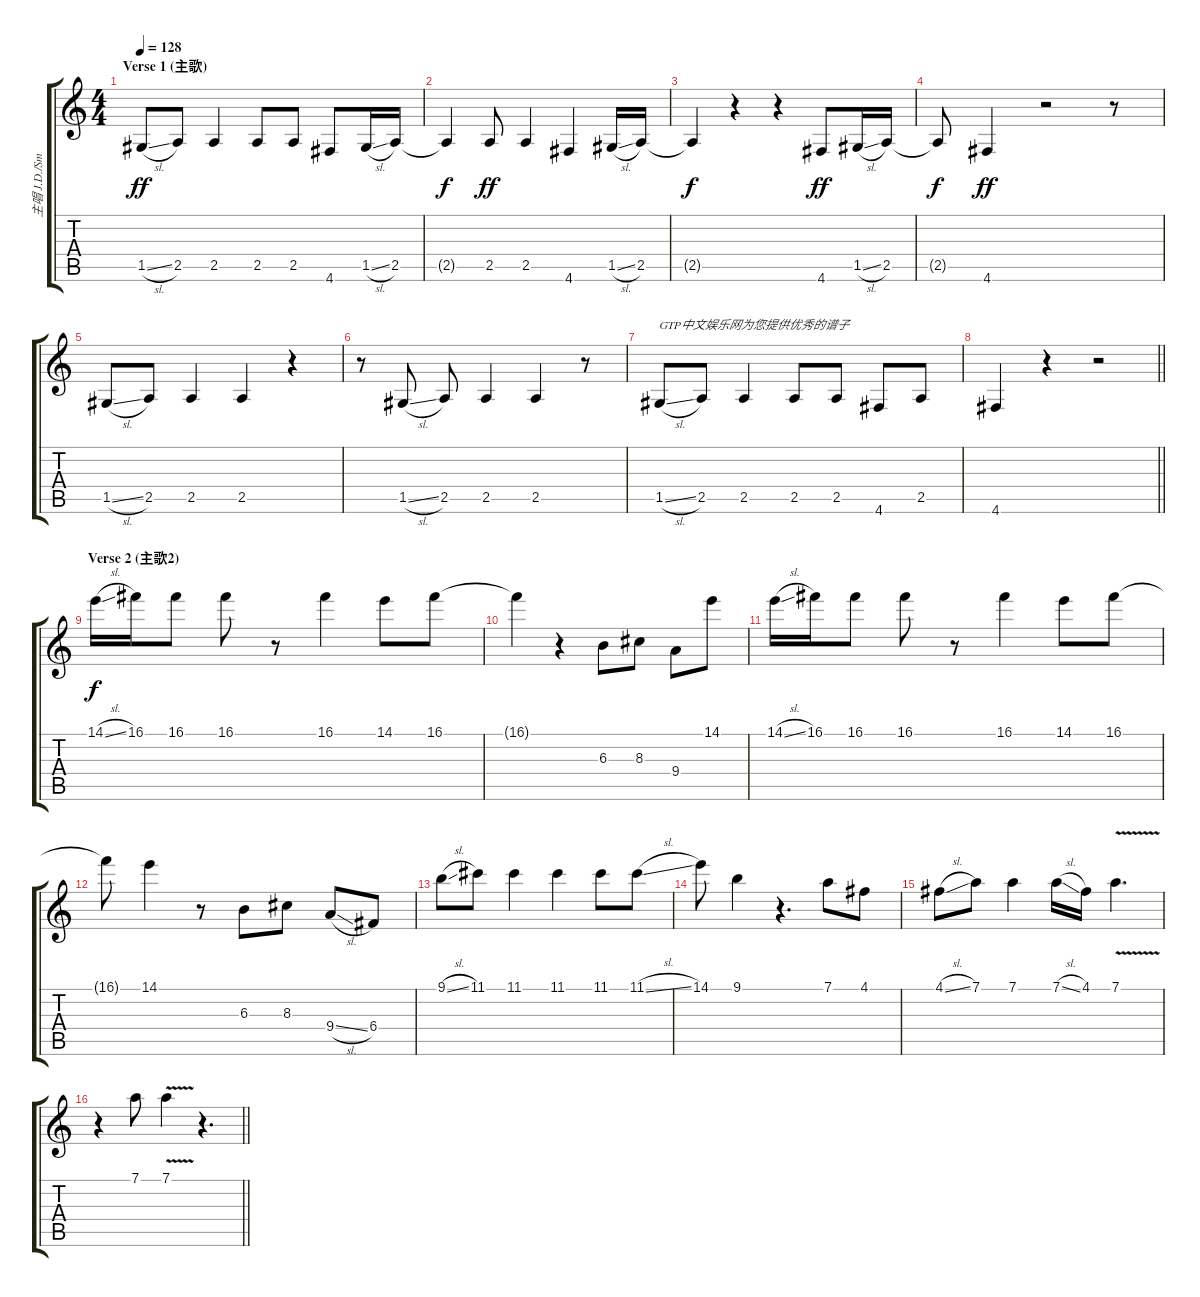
\track ("主唱 J.D./Smith" "主唱 J.D./Sm") {instrument distortionguitar}
\staff {score tabs}
\tuning (D4 A3 F3 C3 G2 D2) {hide}
\ts (4 4)
\section ("" "Verse 1 (主歌)")
\tempo 128
\clef g2
\ks c
1.5{sl}.8{dy ff} 2.5.8 2.5.4 2.5.8 2.5.8 4.6.8 1.5{sl}.16 2.5.16 |
2.5{t}.4{dy f} 2.5.8{dy ff} 2.5.4 4.6.4 1.5{sl}.16 2.5.16 |
2.5{t}.4{dy f} r.4 r.4 4.6.8{dy ff} 1.5{sl}.16 2.5.16 |
2.5{t}.8{dy f} 4.6.4{dy ff} r.2 r.8 |
1.5{sl}.8 2.5.8 2.5.4 2.5.4 r.4 |
r.8 1.5{sl}.8 2.5.8 2.5.4 2.5.4 r.8 |
1.5{sl}.8{txt "GTP中文娱乐网为您提供优秀的谱子"} 2.5.8 2.5.4 2.5.8 2.5.8 4.6.8 2.5.8 |
\barLineRight lightlight
4.6.4 r.4 r.2 |
\section ("" "Verse 2 (主歌2)")
14.1{sl}.16{dy f} 16.1.16 16.1.8 16.1.8 r.8 16.1.4 14.1.8 16.1.8 |
16.1{t}.4 r.4 6.3.8 8.3.8 9.4.8 14.1.8 |
14.1{sl}.16 16.1.16 16.1.8 16.1.8 r.8 16.1.4 14.1.8 16.1.8 |
16.1{t}.8 14.1.4 r.8 6.3.8 8.3.8 9.4{sl}.8 6.4.8 |
9.1{sl}.8 11.1.8 11.1.4 11.1.4 11.1.8 11.1{sl}.8 |
14.1.8 9.1.4 r.4{d} 7.1.8 4.1.8 |
4.1{sl}.8 7.1.8 7.1.4 7.1{sl}.16 4.1.16 7.1{v}.4{d} |
\barLineRight lightlight
r.4 7.1.8 7.1{v}.4 r.4{d}
